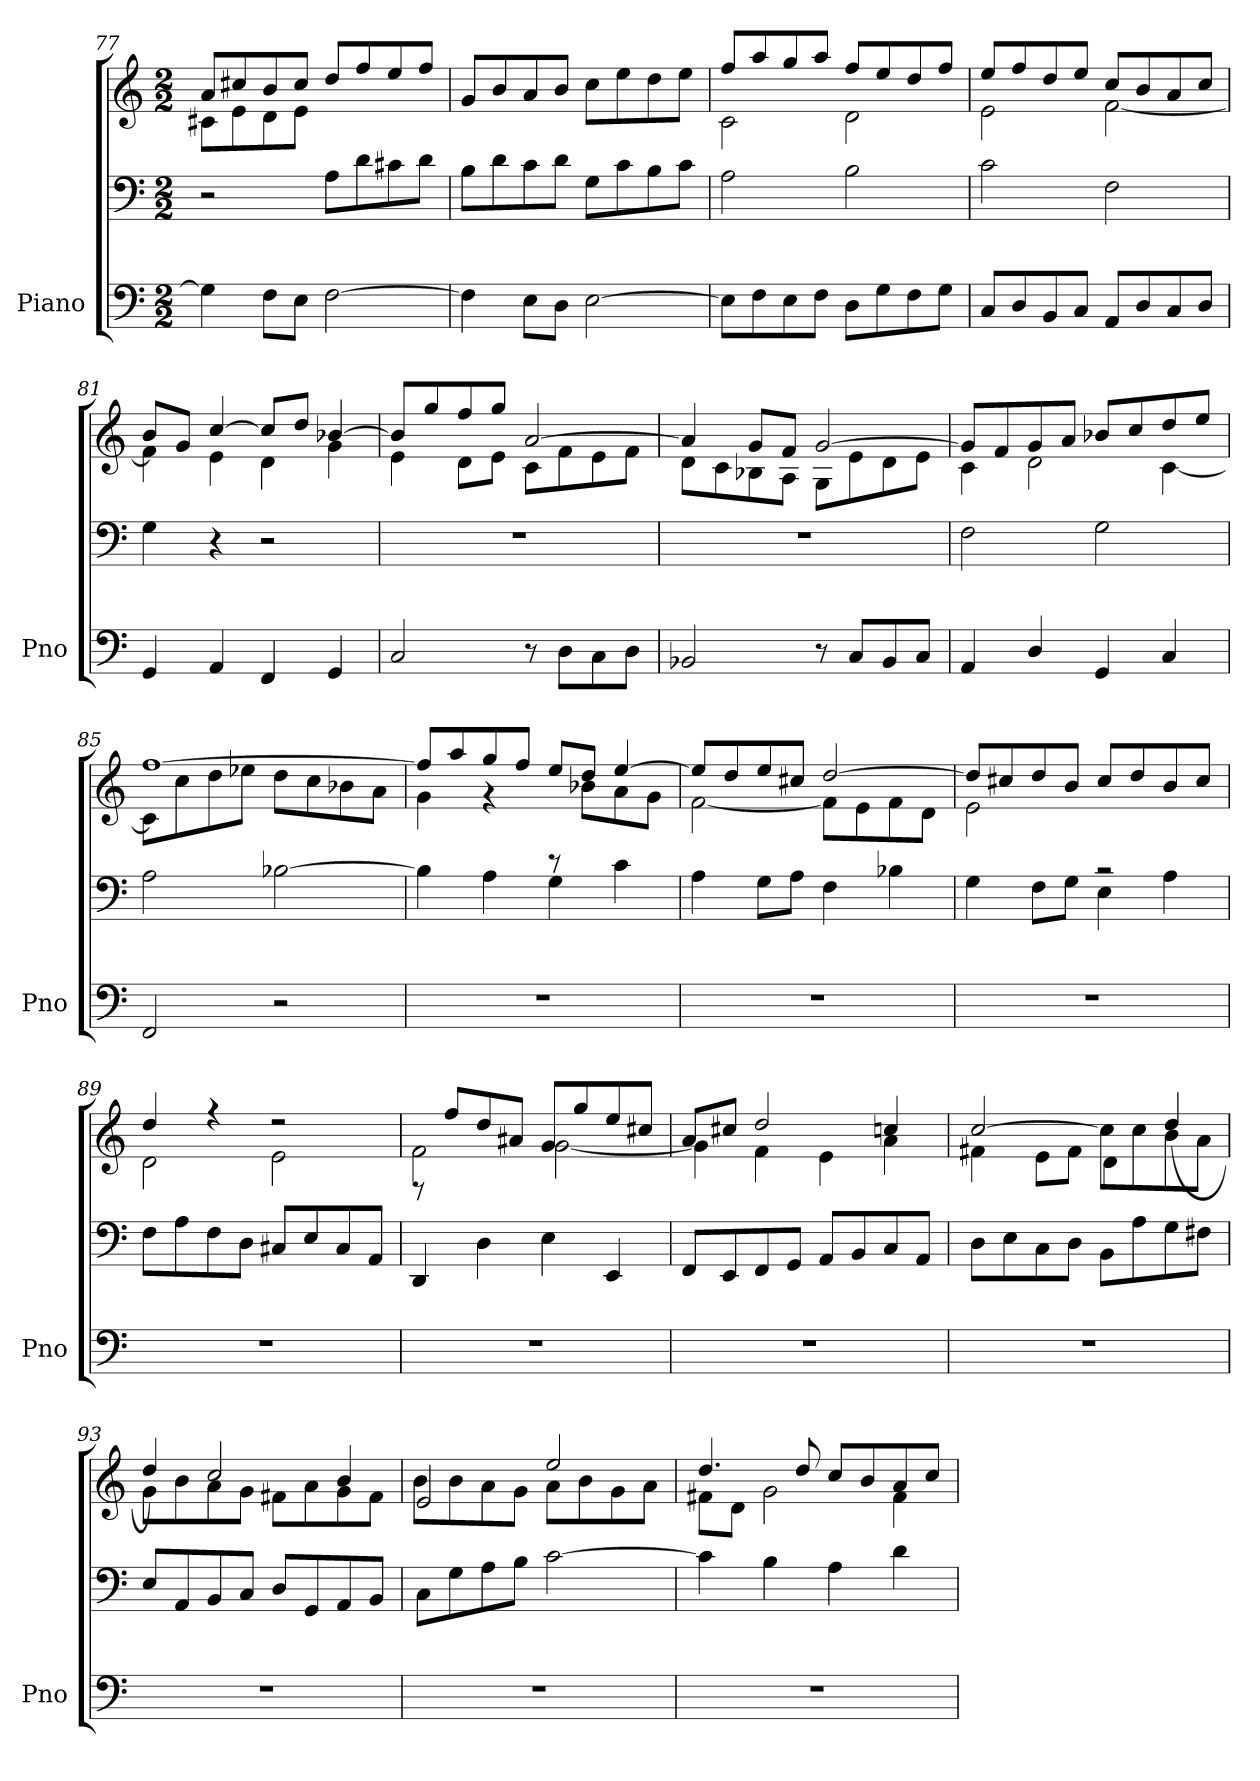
**kern	**kern	**kern
*part1	*part1	*part1
*staff3	*staff2	*staff1
*I"Piano	*	*
*I'Pno	*	*
*clefF4	*clefF4	*
*k[]	*k[]	*k[]
*C:	*C:	*C:
*M2/2	*M2/2	*M2/2
=77	=77	=77
*	*	*^
4G\]	2r	8a/L	8c#X\L
.	.	8cc#X/	8e\
8F\L	.	8b/	8d\
8E\J	.	8cc#/J	8e\J
[2F\	8A\L	8dd/L	2ryy
.	8d\	8ff/	.
.	8c#X\	8ee/	.
.	8d\J	8ff/J	.
*	*	*v	*v
=78	=78	=78
4F\]	8B\L	8g/L
.	8d\	8b/
8E\L	8c\	8a/
8D\J	8d\J	8b/J
[2E\	8G\L	8cc\L
.	8c\	8ee\
.	8B\	8dd\
.	8c\J	8ee\J
!!LO:LB:g=z
=79	=79	=79
*	*	*^
8E\L]	2A\	8ff/L	2c\
8F\	.	8aa/	.
8E\	.	8gg/	.
8F\J	.	8aa/J	.
8D\L	2B\	8ff/L	2d\
8G\	.	8ee/	.
8F\	.	8dd/	.
8G\J	.	8ff/J	.
=80	=80	=80	=80
8C/L	2c\	8ee/L	2e\
8D/	.	8ff/	.
8BB/	.	8dd/	.
8C/J	.	8ee/J	.
8AA/L	2F\	8cc/L	[2f\
8D/	.	8b/	.
8C/	.	8a/	.
8D/J	.	8cc/J	.
=81	=81	=81	=81
4GG/	4G\	8b/L	4f\]
.	.	8g/J	.
4AA/	4r	[4cc/	4e\
4FF/	2r	8cc/L]	4d\
.	.	8dd/J	.
4GG/	.	[4b-X/	4g\
=82	=82	=82	=82
2C/	1r	8b-/L]	4e\
.	.	8gg/	.
.	.	8ff/	8d\L
.	.	8gg/J	8e\J
8r	.	[2a/	8c\L
8D\L	.	.	8f\
8C\	.	.	8e\
8D\J	.	.	8f\J
=83	=83	=83	=83
2BB-X/	1r	4a/]	8d\L
.	.	.	8c\
.	.	8g/L	8B-X\
.	.	8f/J	8A\J
8r	.	[2g/	8G\L
8C/L	.	.	8e\
8BB-/	.	.	8d\
8C/J	.	.	8e\J
!!LO:LB:g=z	!!
=84	=84	=84	=84
4AA/	2F\	8g/L]	4c\
.	.	8f/	.
4D/	.	8g/	2d\
.	.	8a/J	.
4GG/	2G\	8b-X/L	.
.	.	8cc/	.
4C/	.	8dd/	[4c\
.	.	8ee/J	.
=85	=85	=85	=85
2FF/	2A\	[1ff	8c\L]
.	.	.	8cc\
.	.	.	8dd\
.	.	.	8ee-X\J
2r	[2B-X\	.	8dd\L
.	.	.	8cc\
.	.	.	8b-X\
.	.	.	8a\J
=86	=86	=86	=86
1r	4B-\]	8ff/L]	4g\
.	.	8aa/	.
.	4A\	8gg/	4r
.	.	8ff/J	.
.	4G\	8ee/L	8rBB
.	.	8dd/J	8b-X\L
.	4c\	[4ee/	8a\
.	.	.	8g\J
=87	=87	=87	=87
1r	4A\	8ee/L]	[2f\
.	.	8dd/	.
.	8G\L	8ee/	.
.	8A\J	8cc#X/J	.
.	4F\	[2dd/	8f\L]
.	.	.	8e\
.	4B-X\	.	8f\
.	.	.	8d\J
=88	=88	=88	=88
1r	4G\	8dd/L]	2e\
.	.	8cc#X/	.
.	8F\L	8dd/	.
.	8G\J	8b/J	.
.	4E\	8cc#/L	2rGG
.	.	8dd/	.
.	4A\	8b/	.
.	.	8cc#/J	.
=89	=89	=89	=89
1r	8F\L	4dd/	2d\
.	8A\	.	.
.	8F\	4r	.
.	8D\J	.	.
.	8C#X/L	2r	2e\
.	8E/	.	.
.	8C#/	.	.
.	8AA/J	.	.
=90	=90	=90	=90
1r	4DD/	8rF	2f\
.	.	8ff/L	.
.	4D\	8dd/	.
.	.	8a#X/J	.
.	4E\	8g/L	[2g\
.	.	8gg/	.
.	4EE/	8ee/	.
.	.	8cc#X/J	.
=91	=91	=91	=91
1r	8FF/L	8a/L	4g\]
.	8EE/	8cc#X/J	.
.	8FF/	2dd/	4f\
.	8GG/J	.	.
.	8AA/L	.	4e\
.	8BB/	.	.
.	8C/	4ccn/	4a\
.	8AA/J	.	.
!!LO:LB:g=z	!!
=92	=92	=92	=92
1r	8D\L	[2cc/	4f#X\
.	8E\	.	.
.	8C\	.	8e\L
.	8D\J	.	8f#\J
.	8BB\L	8cc\L]	4d\
.	8A\	8cc\	.
.	8G\	8b\	(4dd/
.	8F#X\J	8a\J	.
=93	=93	=93	=93
1r	8E/L	8g\L	4dd/)
.	8AA/	8b\	.
.	8BB/	8a\	2cc/
.	8C/J	8g\J	.
.	8D/L	8f#X\L	.
.	8GG/	8a\	.
.	8AA/	8g\	4b/
.	8BB/J	8f#\J	.
=94	=94	=94	=94
1r	8C\L	2e/	8b\L
.	8G\	.	8b\
.	8A\	.	8a\
.	8B\J	.	8g\J
.	[2c\	2ee/	8a\L
.	.	.	8b\
.	.	.	8g\
.	.	.	8a\J
=95	=95	=95	=95
1r	4c\]	4.dd/	8f#X\L
.	.	.	8d\J
.	4B\	.	2g\
.	.	8dd/	.
.	4A\	8cc/L	.
.	.	8b/	.
.	4d\	8a/	4f#\
.	.	8cc/J	.
*	*	*v	*v
=	=	=
*-	*-	*-
